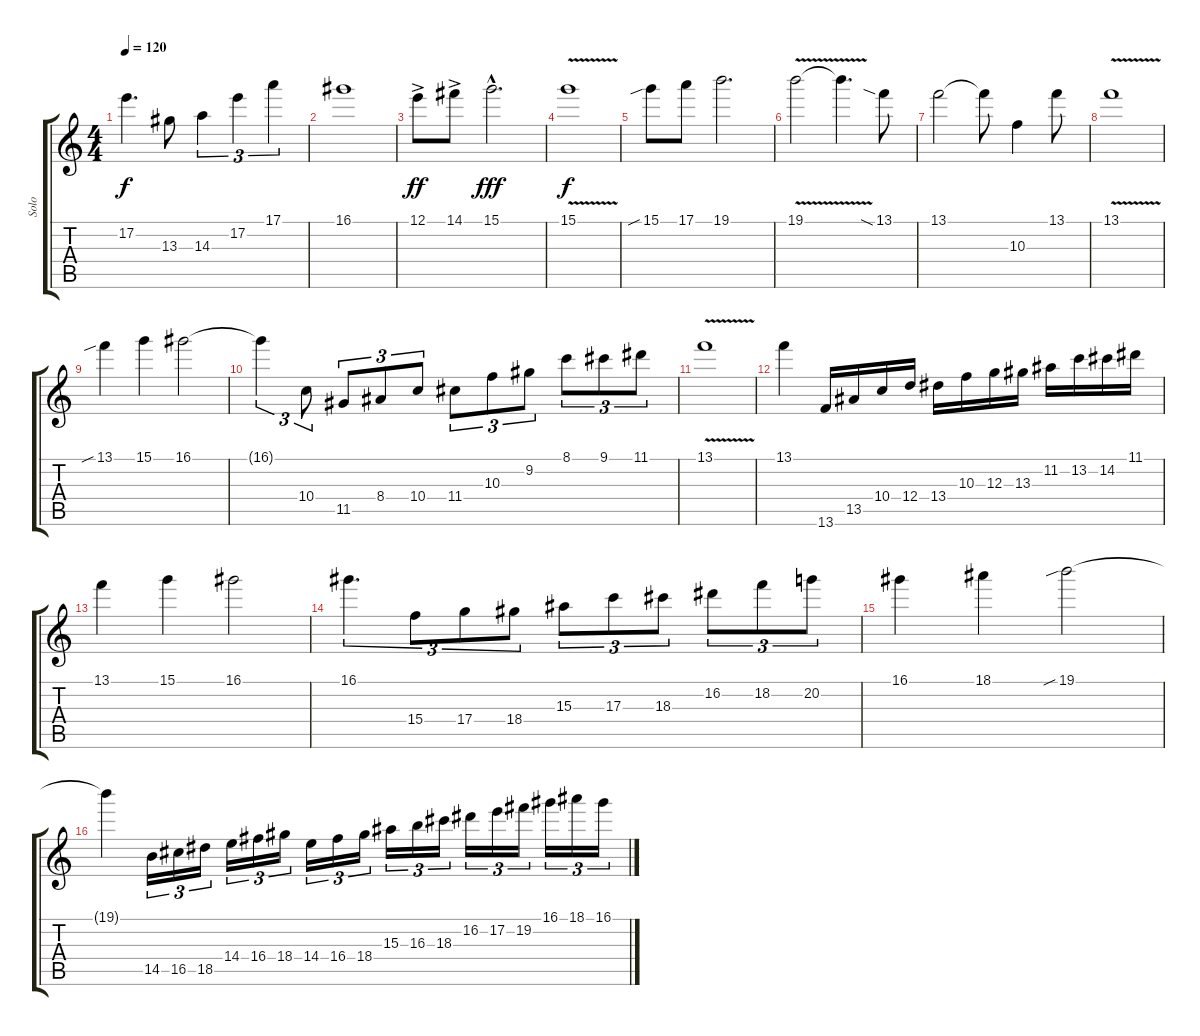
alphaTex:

\track ("Solo" "Solo") {instrument distortionguitar}
\staff {score tabs}
\tuning (E4 B3 G3 D3 A2 E2) {hide}
\ts (4 4)
\tempo 120
\clef g2
\ks c
17.2.4{d dy f} 13.3.8 14.3.4{tu (3 2)} 17.2.4{tu (3 2)} 17.1.4{tu (3 2)} |
16.1.1 |
12.1{ac}.8{dy ff} 14.1{ac}.8 15.1{hac}.2{d dy fff} |
15.1{v}.1{dy f} |
15.1{sib}.8 17.1.8 19.1.2{d} |
19.1{v}.2 19.1{t}.4{d} 13.1{sia}.8 |
13.1.2 13.1{t}.8 10.3.4 13.1.8 |
13.1{v}.1 |
13.1{sib}.4 15.1.4 16.1.2 |
16.1{t}.4{tu (3 2)} 10.4.8{tu (3 2)} 11.5.8{tu (3 2)} 8.4.8{tu (3 2)} 10.4.8{tu (3 2)} 11.4.8{tu (3 2)} 10.3.8{tu (3 2)} 9.2.8{tu (3 2)} 8.1.8{tu (3 2)} 9.1.8{tu (3 2)} 11.1.8{tu (3 2)} |
13.1{v}.1 |
13.1.4 13.6.16 13.5.16 10.4.16 12.4.16 13.4.16 10.3.16 12.3.16 13.3.16 11.2.16 13.2.16 14.2.16 11.1.16 |
13.1.4 15.1.4 16.1.2 |
16.1.4{d tu (3 2)} 15.4.8{tu (3 2)} 17.4.8{tu (3 2)} 18.4.8{tu (3 2)} 15.3.8{tu (3 2)} 17.3.8{tu (3 2)} 18.3.8{tu (3 2)} 16.2.8{tu (3 2)} 18.2.8{tu (3 2)} 20.2.8{tu (3 2)} |
16.1.4 18.1.4 19.1{sib}.2 |
19.1{t}.4 14.5.16{tu (3 2)} 16.5.16{tu (3 2)} 18.5.16{tu (3 2) beam splitsecondary} 14.4.16{tu (3 2)} 16.4.16{tu (3 2)} 18.4.16{tu (3 2)} 14.4.16{tu (3 2)} 16.4.16{tu (3 2)} 18.4.16{tu (3 2) beam splitsecondary} 15.3.16{tu (3 2)} 16.3.16{tu (3 2)} 18.3.16{tu (3 2)} 16.2.16{tu (3 2)} 17.2.16{tu (3 2)} 19.2.16{tu (3 2) beam splitsecondary} 16.1.16{tu (3 2)} 18.1.16{tu (3 2)} 16.1.16{tu (3 2)}
